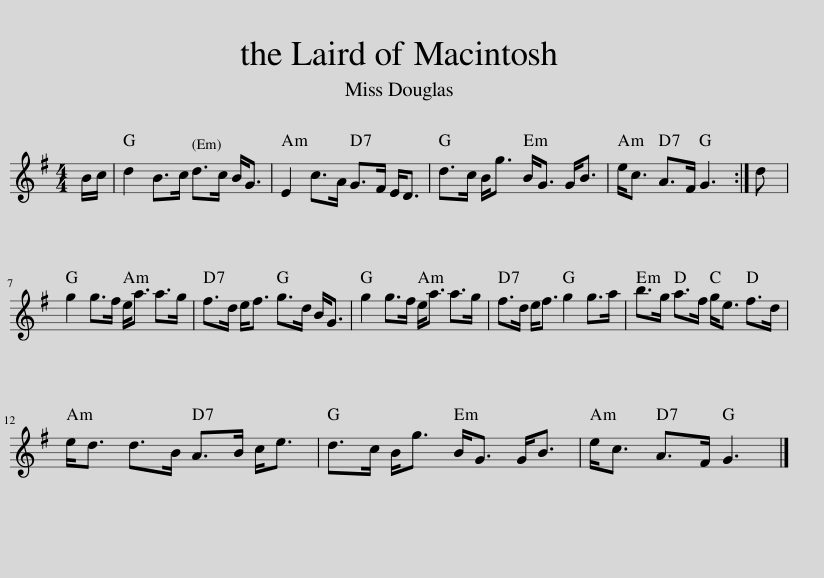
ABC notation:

X:1
L:1/8
M:4/4
I:linebreak $
K:G
V:1 treble
V:1
 B/c/ | d2 B>c d>c B<G | E2 c>A G>F E<D | d>c B<g B<G G<B | e<c A>F G3 :| %5
 d |$ g2 g>f e<a a>g | f>d e<f g>d B<G | g2 g>f e<a a>g | f>d e<f g2 g>a | %10
 b>g a>f g<e f>d |$ e<d d>B A>B c<e | d>c B<g B<G G<B | e<c A>F G3 |] %14
